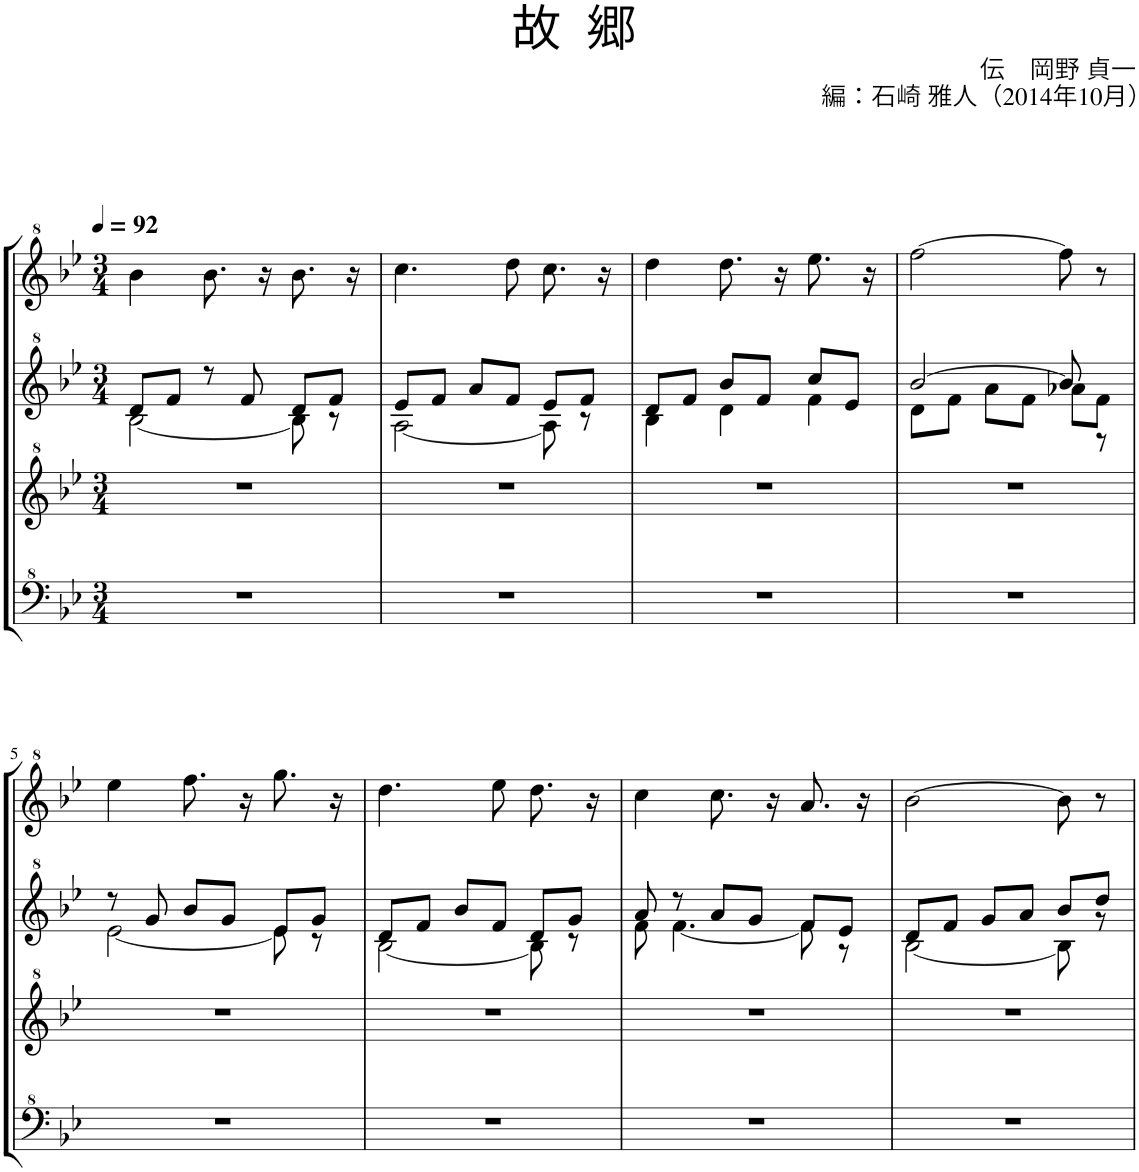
**kern	**kern	**kern	**kern
*part1	*part1	*part1	*part1
*staff4	*staff3	*staff2	*staff1
*I"Model III	*	*	*
*clefF^4	*clefG^2	*clefG^2	*clefG^2
*k[b-e-]	*k[b-e-]	*k[b-e-]	*k[b-e-]
*M3/4	*M3/4	*M3/4	*M3/4
*MM92	*MM92	*MM92	*MM92
=1	=1	=1	=1
*	*	*^	*
2.r	2.r	8dd/L	[2b-\	4bb-\
.	.	8ff/J	.	.
.	.	8r	.	8.bb-\
.	.	8ff/	.	.
.	.	.	.	16r
.	.	8dd/L	8b-\]	8.bb-\
.	.	8ff/J	8r	.
.	.	.	.	16r
=2	=2	=2	=2	=2
2.r	2.r	8ee-/L	[2a\	4.ccc\
.	.	8ff/J	.	.
.	.	8aa/L	.	.
.	.	8ff/J	.	8ddd\
.	.	8ee-/L	8a\]	8.ccc\
.	.	8ff/J	8r	.
.	.	.	.	16r
=3	=3	=3	=3	=3
2.r	2.r	8dd/L	4b-\	4ddd\
.	.	8ff/J	.	.
.	.	8bb-/L	4dd\	8.ddd\
.	.	8ff/J	.	.
.	.	.	.	16r
.	.	8ccc/L	4ff\	8.eee-\
.	.	8ee-/J	.	.
.	.	.	.	16r
=4	=4	=4	=4	=4
2.r	2.r	8dd\L	[2bb-/	[2fff\
.	.	8ff\J	.	.
.	.	8aa\L	.	.
.	.	8ff\J	.	.
.	.	8aa-X\L	8bb-/]	8fff\]
.	.	8ff\J	8r	8r
!!LO:LB:g=z
=5	=5	=5	=5	=5
2.r	2.r	8r	[2ee-\	4eee-\
.	.	8gg/	.	.
.	.	8bb-/L	.	8.fff\
.	.	8gg/J	.	.
.	.	.	.	16r
.	.	8ee-/L	8ee-\]	8.ggg\
.	.	8gg/J	8r	.
.	.	.	.	16r
=6	=6	=6	=6	=6
2.r	2.r	8dd/L	[2b-\	4.ddd\
.	.	8ff/J	.	.
.	.	8bb-/L	.	.
.	.	8ff/J	.	8eee-\
.	.	8dd/L	8b-\]	8.ddd\
.	.	8gg/J	8r	.
.	.	.	.	16r
=7	=7	=7	=7	=7
2.r	2.r	8aa/	8ff\	4ccc\
.	.	8r	[4.ff\	.
.	.	8aa/L	.	8.ccc\
.	.	8gg/J	.	.
.	.	.	.	16r
.	.	8ff/L	8ff\]	8.aa/
.	.	8ee-/J	8r	.
.	.	.	.	16r
=8	=8	=8	=8	=8
2.r	2.r	8dd/L	[2b-\	[2bb-\
.	.	8ff/J	.	.
.	.	8gg/L	.	.
.	.	8aa/J	.	.
.	.	8bb-/L	8b-\]	8bb-\]
.	.	8ddd/J	8r	8r
*	*	*v	*v	*
=	=	=	=
*-	*-	*-	*-
